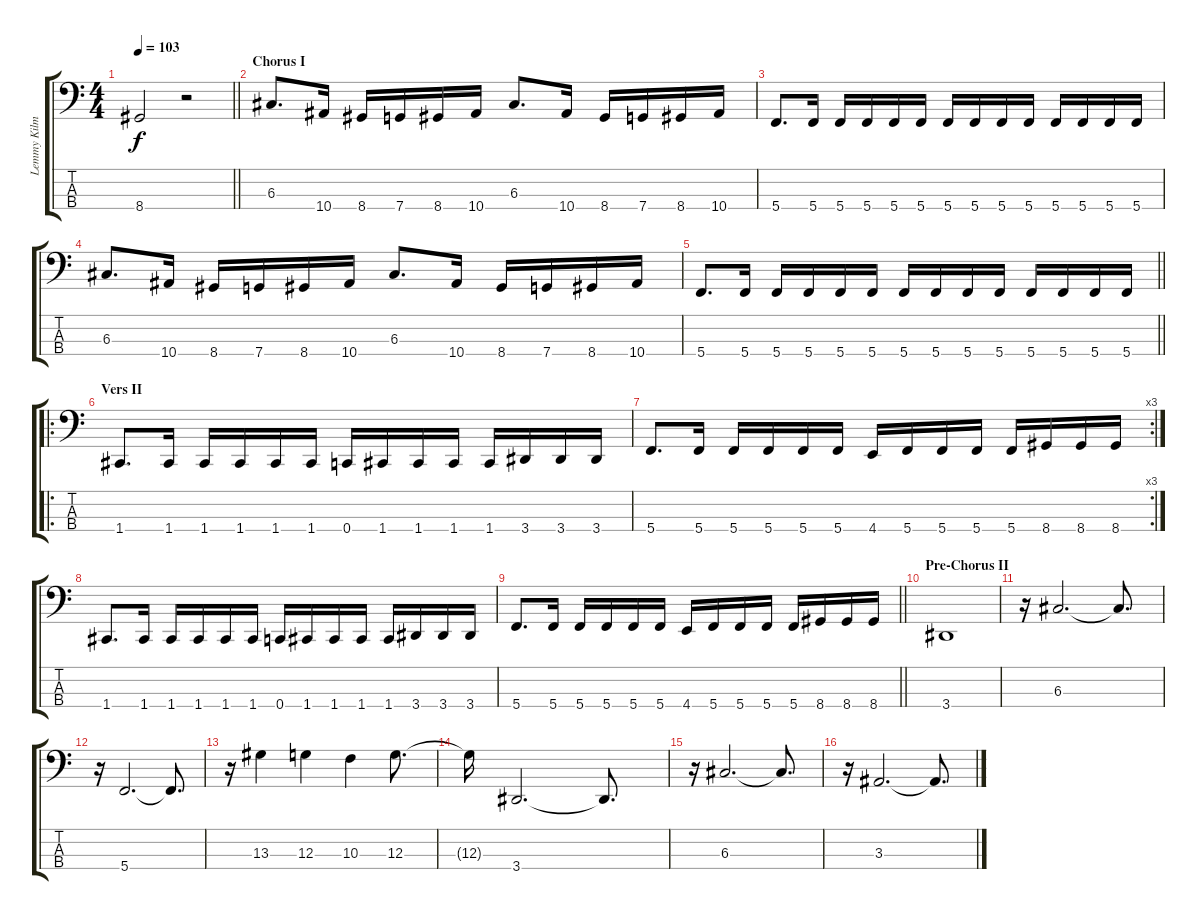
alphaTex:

\track ("Lemmy Kilmister" "Lemmy Kilm") {instrument overdrivenguitar}
\staff {score tabs}
\tuning (F2 C2 G1 C1) {hide}
\ts (4 4)
\tempo 103
\clef f4
\barLineRight lightlight
\ks c
8.4.2{dy f} r.2 |
\section ("" "Chorus I")
6.3.8{d} 10.4.16 8.4.16 7.4.16 8.4.16 10.4.16 6.3.8{d} 10.4.16 8.4.16 7.4.16 8.4.16 10.4.16 |
5.4.8{d} 5.4.16 5.4.16 5.4.16 5.4.16 5.4.16 5.4.16 5.4.16 5.4.16 5.4.16 5.4.16 5.4.16 5.4.16 5.4.16 |
6.3.8{d} 10.4.16 8.4.16 7.4.16 8.4.16 10.4.16 6.3.8{d} 10.4.16 8.4.16 7.4.16 8.4.16 10.4.16 |
\barLineRight lightlight
5.4.8{d} 5.4.16 5.4.16 5.4.16 5.4.16 5.4.16 5.4.16 5.4.16 5.4.16 5.4.16 5.4.16 5.4.16 5.4.16 5.4.16 |
\ro
\section ("" "Vers II")
1.4.8{d} 1.4.16 1.4.16 1.4.16 1.4.16 1.4.16 0.4.16 1.4.16 1.4.16 1.4.16 1.4.16 3.4.16 3.4.16 3.4.16 |
\rc 3
5.4.8{d} 5.4.16 5.4.16 5.4.16 5.4.16 5.4.16 4.4.16 5.4.16 5.4.16 5.4.16 5.4.16 8.4.16 8.4.16 8.4.16 |
1.4.8{d} 1.4.16 1.4.16 1.4.16 1.4.16 1.4.16 0.4.16 1.4.16 1.4.16 1.4.16 1.4.16 3.4.16 3.4.16 3.4.16 |
\barLineRight lightlight
5.4.8{d} 5.4.16 5.4.16 5.4.16 5.4.16 5.4.16 4.4.16 5.4.16 5.4.16 5.4.16 5.4.16 8.4.16 8.4.16 8.4.16 |
\section ("" "Pre-Chorus II")
3.4.1 |
r.16 6.3.2{d} 6.3{t}.8{d} |
r.16 5.4.2{d} 5.4{t}.8{d} |
r.16 13.3.4 12.3.4 10.3.4 12.3.8{d} |
12.3{t}.16 3.4.2{d} 3.4{t}.8{d} |
r.16 6.3.2{d} 6.3{t}.8{d} |
r.16 3.3.2{d} 3.3{t}.8{d}
